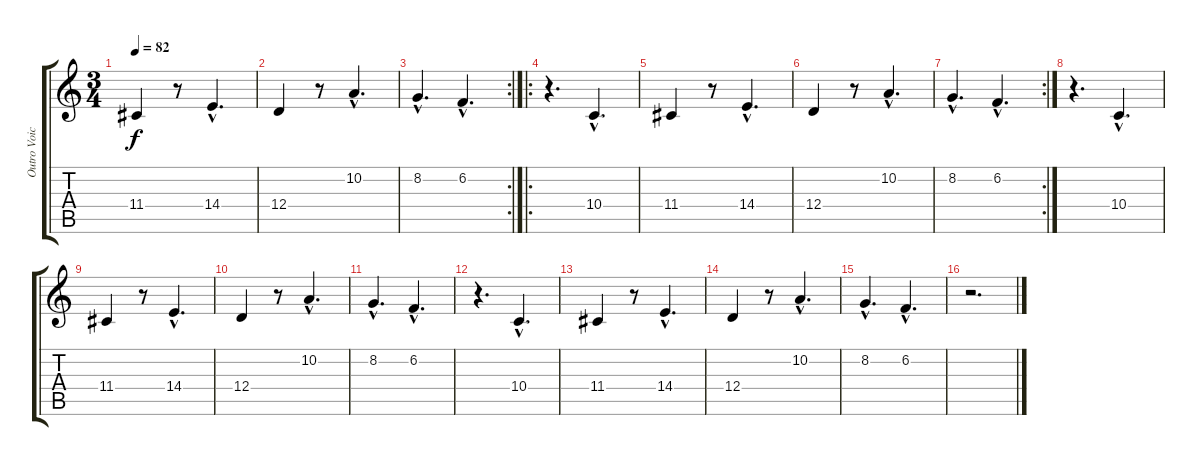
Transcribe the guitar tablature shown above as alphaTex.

\track ("Outro Voice 2" "Outro Voic") {instrument choiraahs}
\staff {score tabs}
\tuning (E4 B3 G3 D3 A2 E2) {hide}
\ts (3 4)
\tempo 82
\clef g2
\ks c
11.4.4{dy f} r.8 14.4{hac}.4{d} |
12.4.4 r.8 10.2{hac}.4{d} |
\rc 2
8.2{hac}.4{d} 6.2{hac}.4{d} |
\ro
r.4{d} 10.4{hac}.4{d} |
11.4.4 r.8 14.4{hac}.4{d} |
12.4.4 r.8 10.2{hac}.4{d} |
\rc 2
8.2{hac}.4{d} 6.2{hac}.4{d} |
r.4{d} 10.4{hac}.4{d} |
11.4.4 r.8 14.4{hac}.4{d} |
12.4.4 r.8 10.2{hac}.4{d} |
8.2{hac}.4{d} 6.2{hac}.4{d} |
r.4{d} 10.4{hac}.4{d} |
11.4.4 r.8 14.4{hac}.4{d} |
12.4.4 r.8 10.2{hac}.4{d} |
8.2{hac}.4{d} 6.2{hac}.4{d} |
r.2{d}
